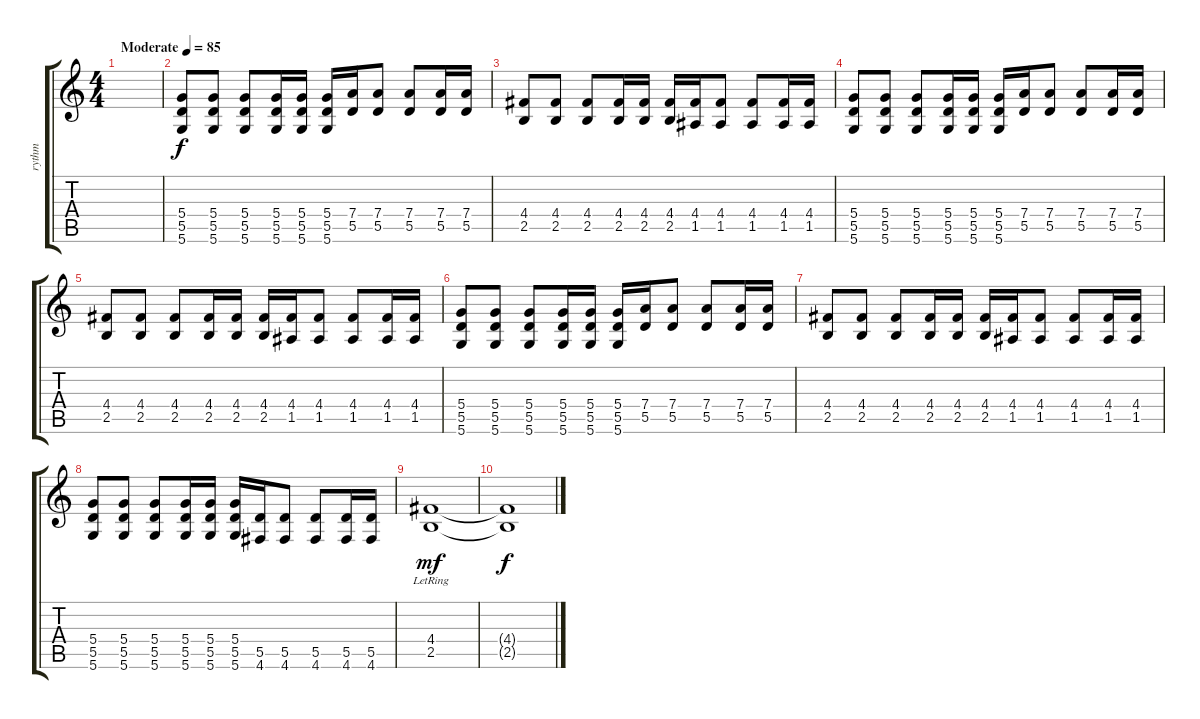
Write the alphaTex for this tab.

\track ("rythm" "rythm") {instrument electricguitarjazz}
\staff {score tabs}
\tuning (E4 B3 G3 D3 A2 D2) {hide}
\ts (4 4)
\tempo (85 "Moderate")
\clef g2
\ks c
|
(5.4 5.5 5.6).8 (5.4 5.5 5.6).8 (5.4 5.5 5.6).8 (5.4 5.5 5.6).16 (5.4 5.5 5.6).16 (5.4 5.5 5.6).16 (7.4 5.5).16 (7.4 5.5).8 (7.4 5.5).8 (7.4 5.5).16 (7.4 5.5).16 |
(4.4 2.5).8 (4.4 2.5).8 (4.4 2.5).8 (4.4 2.5).16 (4.4 2.5).16 (4.4 2.5).16 (4.4 1.5).16 (4.4 1.5).8 (4.4 1.5).8 (4.4 1.5).16 (4.4 1.5).16 |
(5.4 5.5 5.6).8 (5.4 5.5 5.6).8 (5.4 5.5 5.6).8 (5.4 5.5 5.6).16 (5.4 5.5 5.6).16 (5.4 5.5 5.6).16 (7.4 5.5).16 (7.4 5.5).8 (7.4 5.5).8 (7.4 5.5).16 (7.4 5.5).16 |
(4.4 2.5).8 (4.4 2.5).8 (4.4 2.5).8 (4.4 2.5).16 (4.4 2.5).16 (4.4 2.5).16 (4.4 1.5).16 (4.4 1.5).8 (4.4 1.5).8 (4.4 1.5).16 (4.4 1.5).16 |
(5.4 5.5 5.6).8 (5.4 5.5 5.6).8 (5.4 5.5 5.6).8 (5.4 5.5 5.6).16 (5.4 5.5 5.6).16 (5.4 5.5 5.6).16 (7.4 5.5).16 (7.4 5.5).8 (7.4 5.5).8 (7.4 5.5).16 (7.4 5.5).16 |
(4.4 2.5).8 (4.4 2.5).8 (4.4 2.5).8 (4.4 2.5).16 (4.4 2.5).16 (4.4 2.5).16 (4.4 1.5).16 (4.4 1.5).8 (4.4 1.5).8 (4.4 1.5).16 (4.4 1.5).16 |
(5.4 5.5 5.6).8 (5.4 5.5 5.6).8 (5.4 5.5 5.6).8 (5.4 5.5 5.6).16 (5.4 5.5 5.6).16 (5.4 5.5 5.6).16 (5.5 4.6).16 (5.5 4.6).8 (5.5 4.6).8 (5.5 4.6).16 (5.5 4.6).16 |
(4.4{lr} 2.5).1{dy mf} |
(4.4{t} 2.5{t}).1{dy f}
